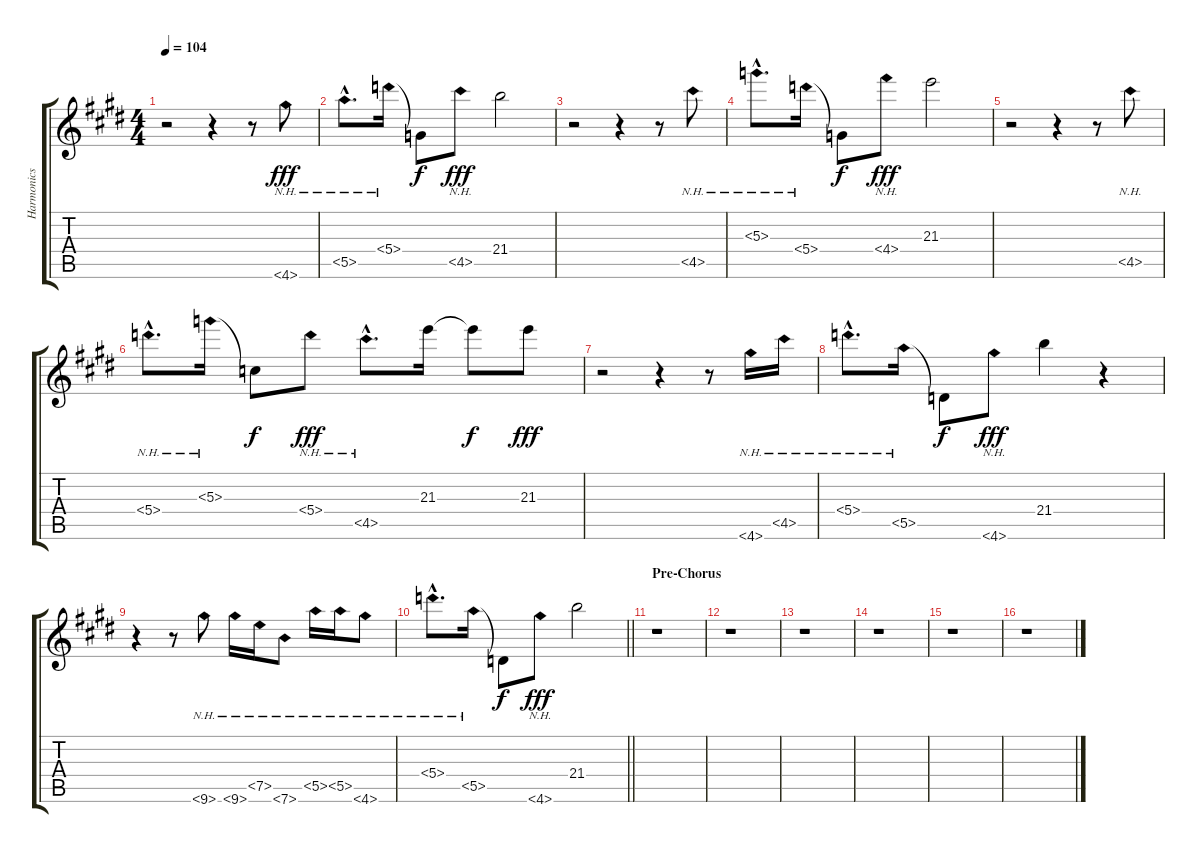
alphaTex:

\track ("Harmonics" "Harmonics") {instrument guitarharmonics}
\staff {score tabs}
\tuning (E4 B3 G3 D3 A2 E2) {hide}
\ts (4 4)
\tempo 104
\clef g2
\ks e
r.2{dy fff} r.4 r.8 4.6{nh}.8 |
5.5{nh hac}.8{d} 5.4{nh}.16 5.4{t}.8{dy f} 4.5{nh}.8{dy fff} 21.4.2 |
r.2 r.4 r.8 4.5{nh}.8 |
5.3{nh hac}.8{d} 5.4{nh}.16 5.4{t}.8{dy f} 4.4{nh}.8{dy fff} 21.3.2 |
r.2 r.4 r.8 4.5{nh}.8 |
5.4{nh hac}.8{d} 5.3{nh}.16 5.3{t}.8{dy f} 5.4{nh}.8{dy fff} 4.5{nh hac}.8{d} 21.3.16 21.3{t}.8{dy f} 21.3.8{dy fff} |
r.2 r.4 r.8 4.6{nh}.16 4.5{nh}.16 |
5.4{nh hac}.8{d} 5.5{nh}.16 5.5{t}.8{dy f} 4.6{nh}.8{dy fff} 21.4.4 r.4 |
r.4 r.8 9.6{nh}.8 9.6{nh}.16 7.5{nh}.16 7.6{nh}.8 5.5{nh}.16 5.5{nh}.16 4.6{nh}.8 |
\barLineRight lightlight
5.4{nh hac}.8{d} 5.5{nh}.16 5.5{t}.8{dy f} 4.6{nh}.8{dy fff} 21.4.2 |
\section ("" "Pre-Chorus")
r.1 |
r.1 |
r.1 |
r.1 |
r.1 |
r.1
